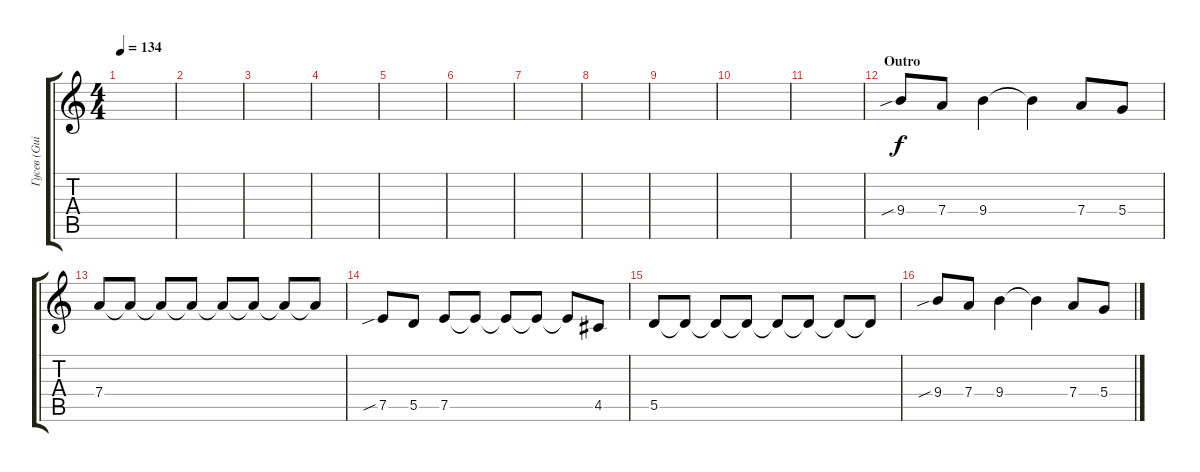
\track ("Гусев (Guitar 1)" "Гусев (Gui") {instrument acousticguitarnylon}
\staff {score tabs}
\tuning (E4 B3 G3 D3 A2 E2) {hide}
\ts (4 4)
\tempo 134
\clef g2
\ks c
|
|
|
|
|
|
|
|
|
|
|
\section ("" "Outro")
9.4{sib}.8 7.4.8 9.4.4 9.4{t}.4 7.4.8 5.4.8 |
7.4.8 7.4{t}.8 7.4{t}.8 7.4{t}.8 7.4{t}.8 7.4{t}.8 7.4{t}.8 7.4{t}.8 |
7.5{sib}.8 5.5.8 7.5.8 7.5{t}.8 7.5{t}.8 7.5{t}.8 7.5{t}.8 4.5.8 |
5.5.8 5.5{t}.8 5.5{t}.8 5.5{t}.8 5.5{t}.8 5.5{t}.8 5.5{t}.8 5.5{t}.8 |
9.4{sib}.8 7.4.8 9.4.4 9.4{t}.4 7.4.8 5.4.8
